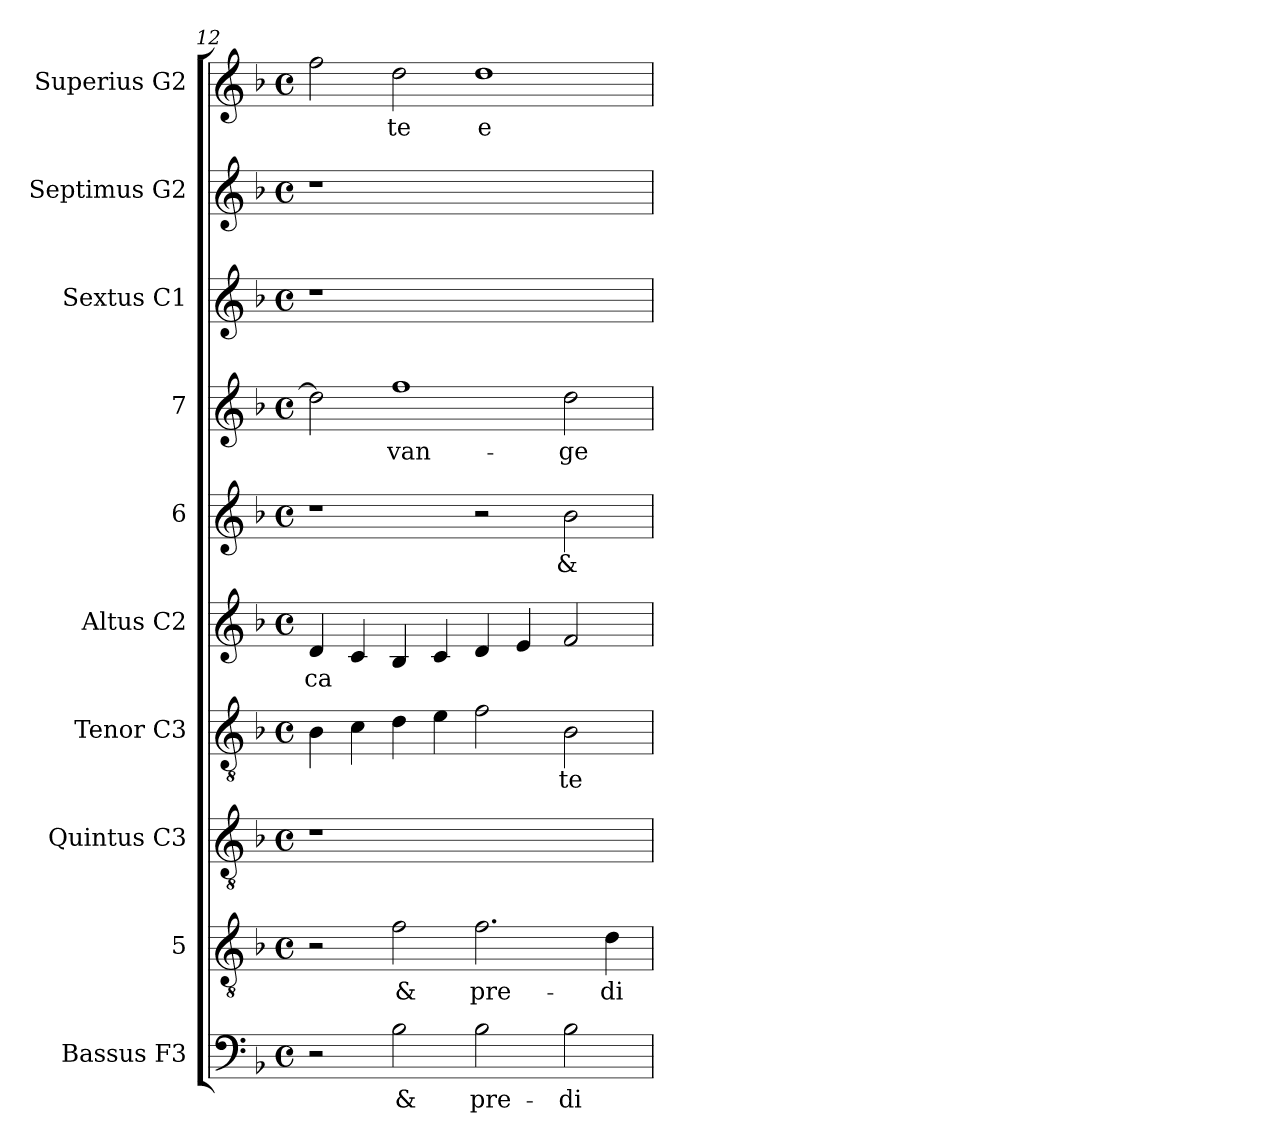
**kern	**text	**kern	**text	**kern	**kern	**text	**kern	**text	**kern	**text	**kern	**text	**kern	**kern	**kern	**text
*part10	*part10	*part9	*part9	*part8	*part7	*part7	*part6	*part6	*part5	*part5	*part4	*part4	*part3	*part2	*part1	*part1
*staff10	*staff10	*staff9	*staff9	*staff8	*staff7	*staff7	*staff6	*staff6	*staff5	*staff5	*staff4	*staff4	*staff3	*staff2	*staff1	*staff1
*I"Bassus  F3	*	*I"5	*	*I"Quintus  C3	*I"Tenor  C3	*	*I"Altus  C2	*	*I"6	*	*I"7	*	*I"Sextus  C1	*I"Septimus  G2	*I"Superius  G2	*
*I'B	*	*	*	*	*I'T	*	*I'A	*	*	*	*	*	*	*	*I'S	*
*clefF4	*	*clefGv2	*	*clefGv2	*clefGv2	*	*clefG2	*	*clefG2	*	*clefG2	*	*clefG2	*clefG2	*clefG2	*
*k[b-]	*	*k[b-]	*	*k[b-]	*k[b-]	*	*k[b-]	*	*k[b-]	*	*k[b-]	*	*k[b-]	*k[b-]	*k[b-]	*
*F:	*	*F:	*	*F:	*F:	*	*F:	*	*F:	*	*F:	*	*F:	*F:	*F:	*
*M4/4	*	*M4/4	*	*M4/4	*M4/4	*	*M4/4	*	*M4/4	*	*M4/4	*	*M4/4	*M4/4	*M4/4	*
*met(c)	*	*met(c)	*	*met(c)	*met(c)	*	*met(c)	*	*met(c)	*	*met(c)	*	*met(c)	*met(c)	*met(c)	*
=12	=12	=12	=12	=12	=12	=12	=12	=12	=12	=12	=12	=12	=12	=12	=12	=12
!	!	!	!	!	!	!LO:LY:b:rj	!	!LO:LY:b:rj	!	!	!	!LO:LY:b:cj	!	!	!	!LO:LY:b:rj
*	*	*	*	*	*	*	*	*	*^	*	*	*	*	*	*	*
2r	.	2r	.	1r	4B-\	--	4d/	-ca-	1r	1ryy	.	2dd\]	--	1r	1r	2ff\	--
!	!	!	!	!	!	!LO:LY:b:rj	!	!LO:LY:b:rj	!	!	!	!	!	!	!	!	!
.	.	.	.	.	4c\	--	4c/	--	.	.	.	.	.	.	.	.	.
!	!LO:LY:b:rj	!	!LO:LY:b:cj	!	!	!LO:LY:b:rj	!	!LO:LY:b:rj	!	!	!	!	!LO:LY:b:cj	!	!	!	!LO:LY:b:rj
2B-\	&	2f\	&	.	4d\	--	4B-/	--	.	.	.	1ff	-van-	.	.	2dd\	-te
!	!	!	!	!	!	!LO:LY:b:rj	!	!LO:LY:b:rj	!	!	!	!	!	!	!	!	!
.	.	.	.	.	4e\	--	4c/	--	.	.	.	.	.	.	.	.	.
!	!LO:LY:b:rj	!	!LO:LY:b:cj	!	!	!LO:LY:b:rj	!	!LO:LY:b:rj	!	!	!	!	!	!	!	!	!LO:LY:b:rj
2B-\	pre-	2.f\	pre-	1ryy	2f\	--	4d/	--	2r	4ryy	.	.	.	1ryy	1ryy	1dd	e-
!	!	!	!	!	!	!	!	!LO:LY:b:rj	!	!	!	!	!	!	!	!	!
.	.	.	.	.	.	.	4e/	--	.	8...ryy	.	.	.	.	.	.	.
!	!	!	!	!	!	!	!	!	!	!LO:TX:b:t=&	!	!	!	!	!	!	!
.	.	.	.	.	.	.	.	.	.	2ryy	.	.	.	.	.	.	.
!	!LO:LY:b:rj	!	!	!	!	!LO:LY:b:rj	!	!LO:LY:b:rj	!	!	!LO:LY:b:cj	!	!LO:LY:b:cj	!	!	!	!
2B-\	-di-	.	.	.	2B-\	-te	2f/	--	2b-\	.	.	2dd\	-ge-	.	.	.	.
!	!	!	!LO:LY:b:cj	!	!	!	!	!	!	!	!	!	!	!	!	!	!
.	.	4d\	-di-	.	.	.	.	.	.	.	.	.	.	.	.	.	.
.	.	.	.	.	.	.	.	.	.	64ryy	.	.	.	.	.	.	.
*	*	*	*	*	*	*	*	*	*v	*v	*	*	*	*	*	*	*
=	=	=	=	=	=	=	=	=	=	=	=	=	=	=	=	=
*-	*-	*-	*-	*-	*-	*-	*-	*-	*-	*-	*-	*-	*-	*-	*-	*-
